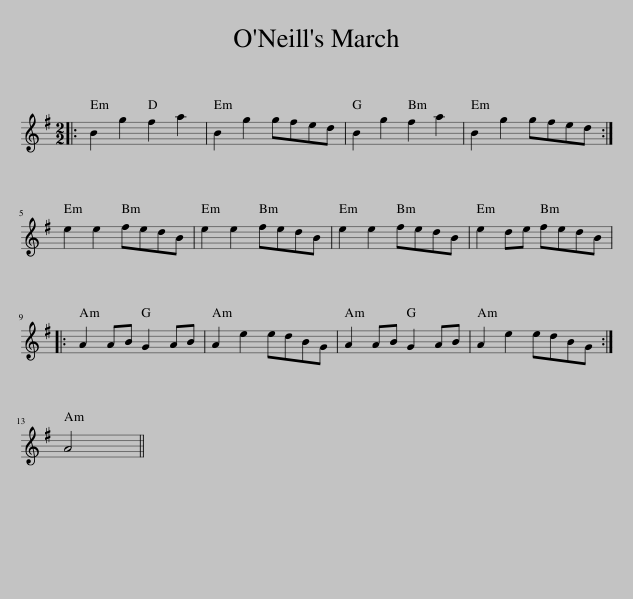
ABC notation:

X:1
L:1/8
M:2/2
I:linebreak $
K:Emin
V:1 treble
V:1
|: B2 g2 f2 a2 | B2 g2 gfed | B2 g2 f2 a2 | B2 g2 gfed :|$ e2 e2 fedB | %5
 e2 e2 fedB | e2 e2 fedB | e2 de fedB |:$ A2 AB G2 AB | A2 e2 edBG | %10
 A2 AB G2 AB | A2 e2 edBG :|$ A4 || %13
